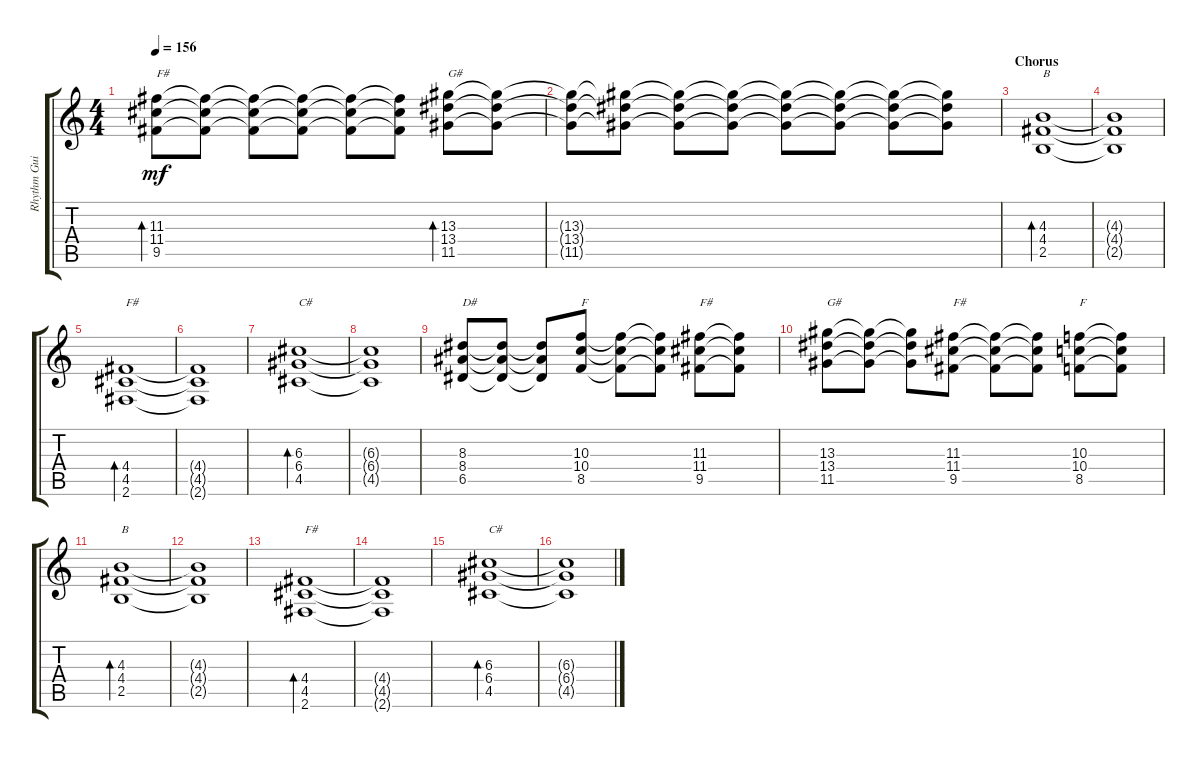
\track ("Rhythm Guitar" "Rhythm Gui") {instrument overdrivenguitar}
\staff {score tabs}
\tuning (E4 B3 G3 D3 A2 E2) {hide}
\ts (4 4)
\tempo 156
\clef g2
\ks c
(11.3 11.4 9.5).8{bd 30 txt "F#" dy mf} (11.3{t} 11.4{t} 9.5{t}).8 (11.3{t} 11.4{t} 9.5{t}).8 (11.3{t} 11.4{t} 9.5{t}).8 (11.3{t} 11.4{t} 9.5{t}).8 (11.3{t} 11.4{t} 9.5{t}).8 (13.3 13.4 11.5).8{bd 30 txt "G#"} (13.3{t} 13.4{t} 11.5{t}).8 |
(13.3{t} 13.4{t} 11.5{t}).8 (13.3{t} 13.4{t} 11.5{t}).8 (13.3{t} 13.4{t} 11.5{t}).8 (13.3{t} 13.4{t} 11.5{t}).8 (13.3{t} 13.4{t} 11.5{t}).8 (13.3{t} 13.4{t} 11.5{t}).8 (13.3{t} 13.4{t} 11.5{t}).8 (13.3{t} 13.4{t} 11.5{t}).8 |
\section ("" "Chorus")
(4.3 4.4 2.5).1{bd 30 txt "B"} |
(4.3{t} 4.4{t} 2.5{t}).1 |
(4.4 4.5 2.6).1{bd 30 txt "F#"} |
(4.4{t} 4.5{t} 2.6{t}).1 |
(6.3 6.4 4.5).1{bd 30 txt "C#"} |
(6.3{t} 6.4{t} 4.5{t}).1 |
(8.3 8.4 6.5).8{txt "D#"} (8.3{t} 8.4{t} 6.5{t}).8 (8.3{t} 8.4{t} 6.5{t}).8 (10.3 10.4 8.5).8{txt "F"} (10.3{t} 10.4{t} 8.5{t}).8 (10.3{t} 10.4{t} 8.5{t}).8 (11.3 11.4 9.5).8{txt "F#"} (11.3{t} 11.4{t} 9.5{t}).8 |
(13.3 13.4 11.5).8{txt "G#"} (13.3{t} 13.4{t} 11.5{t}).8 (13.3{t} 13.4{t} 11.5{t}).8 (11.3 11.4 9.5).8{txt "F#"} (11.3{t} 11.4{t} 9.5{t}).8 (11.3{t} 11.4{t} 9.5{t}).8 (10.3 10.4 8.5).8{txt "F"} (10.3{t} 10.4{t} 8.5{t}).8 |
(4.3 4.4 2.5).1{bd 30 txt "B"} |
(4.3{t} 4.4{t} 2.5{t}).1 |
(4.4 4.5 2.6).1{bd 30 txt "F#"} |
(4.4{t} 4.5{t} 2.6{t}).1 |
(6.3 6.4 4.5).1{bd 30 txt "C#"} |
(6.3{t} 6.4{t} 4.5{t}).1
